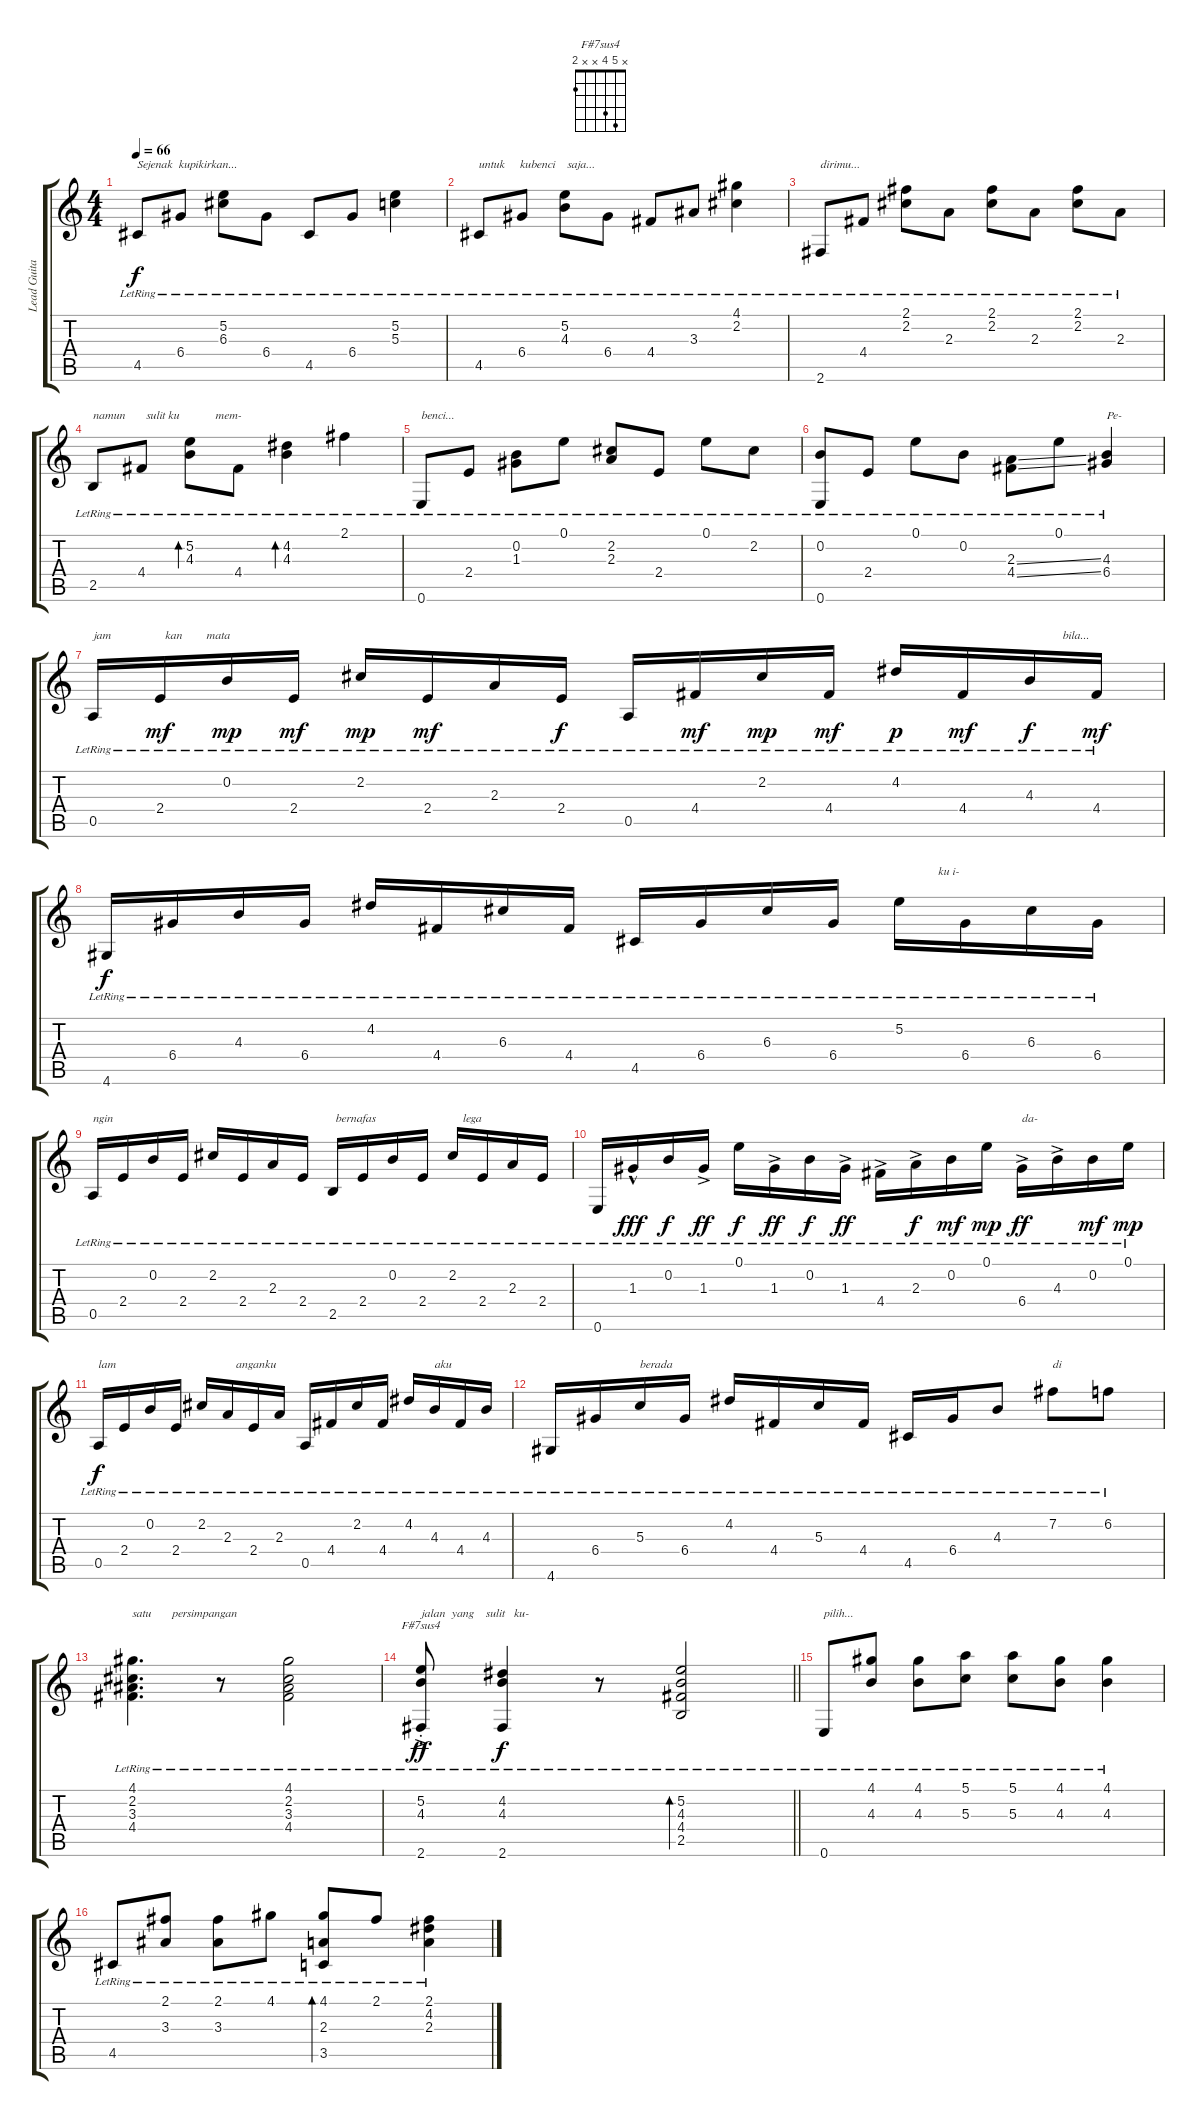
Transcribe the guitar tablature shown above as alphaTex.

\track ("Lead Guitar" "Lead Guita") {instrument acousticguitarsteel}
\staff {score tabs}
\tuning (E4 B3 G3 D3 A2 E2) {hide}
\chord ("F#7sus4" x 5 4 x x 2)
\ts (4 4)
\tempo 66
\clef g2
\ks c
4.5{lr}.8{txt "Sejenak  kupikirkan..." dy f} 6.4{lr}.8 (5.2{lr} 6.3{lr}).8 6.4{lr}.8 4.5{lr}.8 6.4{lr}.8 (5.2{lr} 5.3{lr}).4 |
4.5{lr}.8{txt "untuk     kubenci    saja..."} 6.4{lr}.8 (5.2{lr} 4.3{lr}).8 6.4{lr}.8 4.4{lr}.8 3.3{lr}.8 (4.1{lr} 2.2{lr}).4 |
2.6{lr}.8{txt "dirimu..."} 4.4{lr}.8 (2.1{lr} 2.2{lr}).8 2.3{lr}.8 (2.1{lr} 2.2{lr}).8 2.3{lr}.8 (2.1{lr} 2.2{lr}).8 2.3{lr}.8 |
2.5{lr}.8{txt "namun       sulit ku            mem-"} 4.4{lr}.8 (5.2{lr} 4.3{lr}).8{bd 240} 4.4{lr}.8 (4.2{lr} 4.3{lr}).4{bd 60} 2.1{lr}.4 |
0.6{lr}.8{txt "benci..."} 2.4{lr}.8 (0.2{lr} 1.3{lr}).8 0.1{lr}.8 (2.2{lr} 2.3{lr}).8 2.4{lr}.8 0.1{lr}.8 2.2{lr}.8 |
(0.2{lr} 0.6{lr}).8 2.4{lr}.8 0.1{lr}.8 0.2{lr}.8 (2.3{ss lr} 4.4{ss lr}).8 0.1{lr}.8 (4.3{lr} 6.4{lr}).4{txt "Pe-"} |
0.5{lr}.16{txt "jam                  kan        mata              "} 2.4{lr}.16{dy mf} 0.2{lr}.16{dy mp} 2.4{lr}.16{dy mf} 2.2{lr}.16{dy mp} 2.4{lr}.16{dy mf} 2.3{lr}.16 2.4{lr}.16{dy f} 0.5{lr}.16 4.4{lr}.16{dy mf} 2.2{lr}.16{dy mp} 4.4{lr}.16{dy mf} 4.2{lr}.16{dy p} 4.4{lr}.16{dy mf} 4.3{lr}.16{txt "           bila..." dy f} 4.4{lr}.16{dy mf} |
4.6{lr}.16{dy f} 6.4{lr}.16 4.3{lr}.16 6.4{lr}.16 4.2{lr}.16 4.4{lr}.16 6.3{lr}.16 4.4{lr}.16 4.5{lr}.16 6.4{lr}.16 6.3{lr}.16 6.4{lr}.16 5.2{lr}.16{txt "             ku i-"} 6.4{lr}.16 6.3{lr}.16 6.4{lr}.16 |
0.5{lr}.16{txt "ngin"} 2.4{lr}.16 0.2{lr}.16 2.4{lr}.16 2.2{lr}.16 2.4{lr}.16 2.3{lr}.16 2.4{lr}.16 2.5{lr}.16{txt " bernafas                             lega"} 2.4{lr}.16 0.2{lr}.16 2.4{lr}.16 2.2{lr}.16 2.4{lr}.16 2.3{lr}.16 2.4{lr}.16 |
0.6{lr}.16 1.3{hac lr}.16{dy fff} 0.2{lr}.16{dy f} 1.3{ac lr}.16{dy ff} 0.1{lr}.16{dy f} 1.3{ac lr}.16{dy ff} 0.2{lr}.16{dy f} 1.3{ac lr}.16{dy ff} 4.4{ac lr}.16 2.3{ac lr}.16{dy f} 0.2{lr}.16{dy mf} 0.1{lr}.16{dy mp} 6.4{ac lr}.16{txt "da-" dy ff} 4.3{ac lr}.16 0.2{lr}.16{dy mf} 0.1{lr}.16{dy mp} |
0.5{lr}.16{txt "lam                                        anganku" dy f} 2.4{lr}.16 0.2{lr}.16 2.4{lr}.16 2.2{lr}.16 2.3{lr}.16 2.4{lr}.16 2.3{lr}.16 0.5{lr}.16 4.4{lr}.16 2.2{lr}.16 4.4{lr}.16 4.2{lr}.16 4.3{lr}.16{txt "aku"} 4.4{lr}.16 4.3{lr}.16 |
4.6{lr}.16 6.4{lr}.16 5.3{lr}.16{txt "berada"} 6.4{lr}.16 4.2{lr}.16 4.4{lr}.16 5.3{lr}.16 4.4{lr}.16 4.5{lr}.16 6.4{lr}.16 4.3{lr}.8 7.2{lr}.8{txt "di"} 6.2{lr}.8 |
(4.1{lr} 2.2{lr} 3.3{lr} 4.4{lr}).4{d txt "satu       persimpangan"} r.8 (4.1{lr} 2.2{lr} 3.3{lr} 4.4{lr}).2 |
\barLineRight lightlight
(5.2{lr} 4.3{lr} 2.6{ac st lr}).8{ch "F#7sus4" txt "jalan  yang    sulit   ku-" dy ff} (4.2{lr} 4.3{lr} 2.6{lr}).4{dy f} r.8 (5.2{lr} 4.3{lr} 4.4{lr} 2.5{lr}).2{bd 240} |
0.6{lr}.8{txt "pilih..."} (4.1{lr} 4.3{lr}).8 (4.1{lr} 4.3{lr}).8 (5.1{lr} 5.3{lr}).8 (5.1{lr} 5.3{lr}).8 (4.1{lr} 4.3{lr}).8 (4.1{lr} 4.3{lr}).4 |
4.5{lr}.8 (2.1{lr} 3.3{lr}).8 (2.1{lr} 3.3{lr}).8 4.1{lr}.8 (4.1{lr} 2.3{lr} 3.5{lr}).8{bd 240} 2.1{lr}.8 (2.1{lr} 4.2{lr} 2.3{lr}).4
